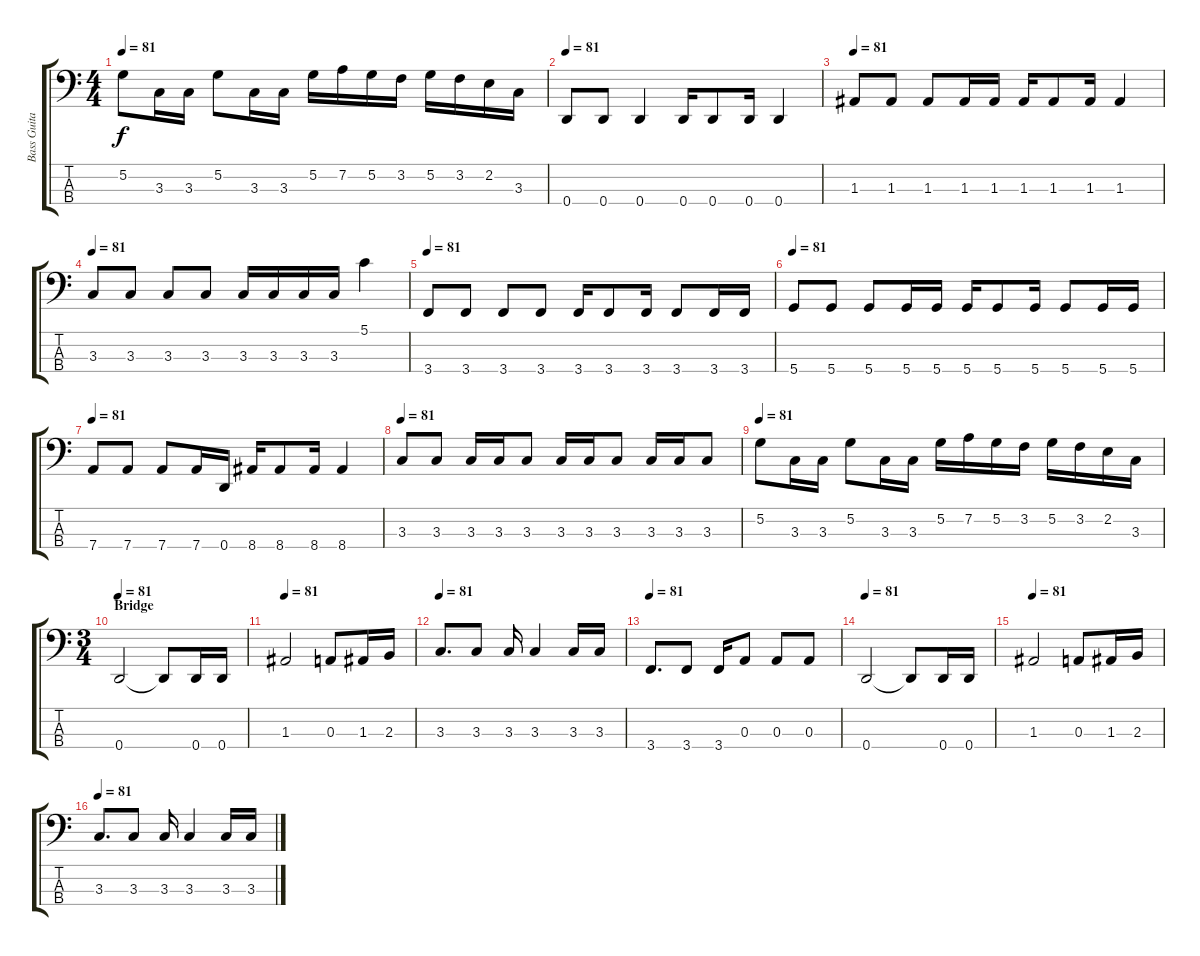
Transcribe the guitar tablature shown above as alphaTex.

\track ("Bass Guitar" "Bass Guita") {instrument electricbasspick}
\staff {score tabs}
\tuning (G2 D2 A1 D1) {hide}
\ts (4 4)
\tempo 81
\clef f4
\ks c
5.2.8{dy f} 3.3.16 3.3.16 5.2.8 3.3.16 3.3.16 5.2.16 7.2.16 5.2.16 3.2.16 5.2.16 3.2.16 2.2.16 3.3.16 |
\tempo 81
0.4.8 0.4.8 0.4.4 0.4.16 0.4.8 0.4.16 0.4.4 |
\tempo 81
1.3.8 1.3.8 1.3.8 1.3.16 1.3.16 1.3.16 1.3.8 1.3.16 1.3.4 |
\tempo 81
3.3.8 3.3.8 3.3.8 3.3.8 3.3.16 3.3.16 3.3.16 3.3.16 5.1.4 |
\tempo 81
3.4.8 3.4.8 3.4.8 3.4.8 3.4.16 3.4.8 3.4.16 3.4.8 3.4.16 3.4.16 |
\tempo 81
5.4.8 5.4.8 5.4.8 5.4.16 5.4.16 5.4.16 5.4.8 5.4.16 5.4.8 5.4.16 5.4.16 |
\tempo 81
7.4.8 7.4.8 7.4.8 7.4.16 0.4.16 8.4.16 8.4.8 8.4.16 8.4.4 |
\tempo 81
3.3.8 3.3.8 3.3.16 3.3.16 3.3.8 3.3.16 3.3.16 3.3.8 3.3.16 3.3.16 3.3.8 |
\tempo 81
5.2.8 3.3.16 3.3.16 5.2.8 3.3.16 3.3.16 5.2.16 7.2.16 5.2.16 3.2.16 5.2.16 3.2.16 2.2.16 3.3.16 |
\ts (3 4)
\section ("" "Bridge")
\tempo 81
0.4.2 0.4{t}.8 0.4.16 0.4.16 |
\tempo 81
1.3.2 0.3.8 1.3.16 2.3.16 |
\tempo 81
3.3.8{d} 3.3.8 3.3.16 3.3.4 3.3.16 3.3.16 |
\tempo 81
3.4.8{d} 3.4.8 3.4.16 0.3.8 0.3.8 0.3.8 |
\tempo 81
0.4.2 0.4{t}.8 0.4.16 0.4.16 |
\tempo 81
1.3.2 0.3.8 1.3.16 2.3.16 |
\tempo 81
3.3.8{d} 3.3.8 3.3.16 3.3.4 3.3.16 3.3.16
